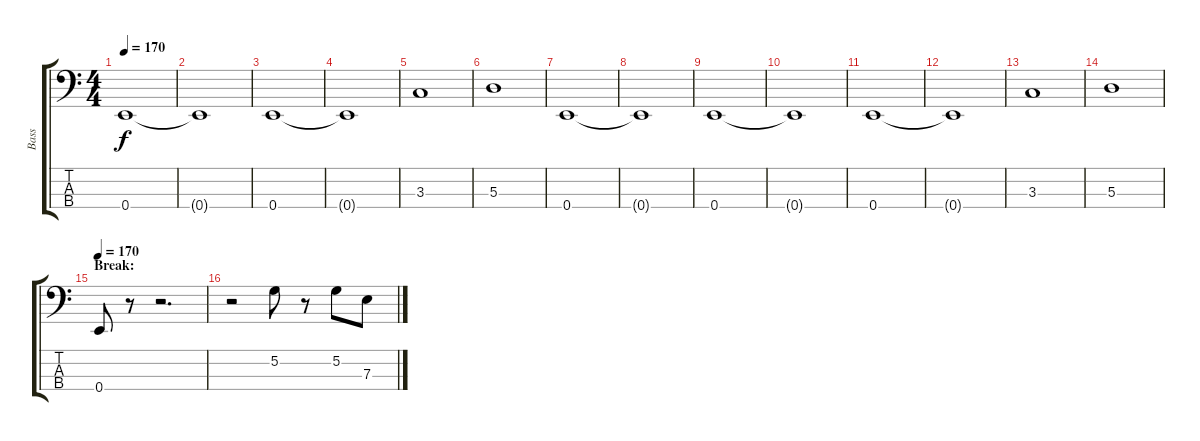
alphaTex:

\track ("Bass" "Bass") {instrument electricbasspick}
\staff {score tabs}
\tuning (G2 D2 A1 E1) {hide}
\ts (4 4)
\tempo 170
\clef f4
\ks c
0.4.1{dy f} |
0.4{t}.1 |
0.4.1 |
0.4{t}.1 |
3.3.1 |
5.3.1 |
0.4.1 |
0.4{t}.1 |
0.4.1 |
0.4{t}.1 |
0.4.1 |
0.4{t}.1 |
3.3.1 |
5.3.1 |
\section ("" "Break:")
\tempo 170
0.4.8 r.8 r.2{d} |
r.2 5.2.8 r.8 5.2.8 7.3.8
